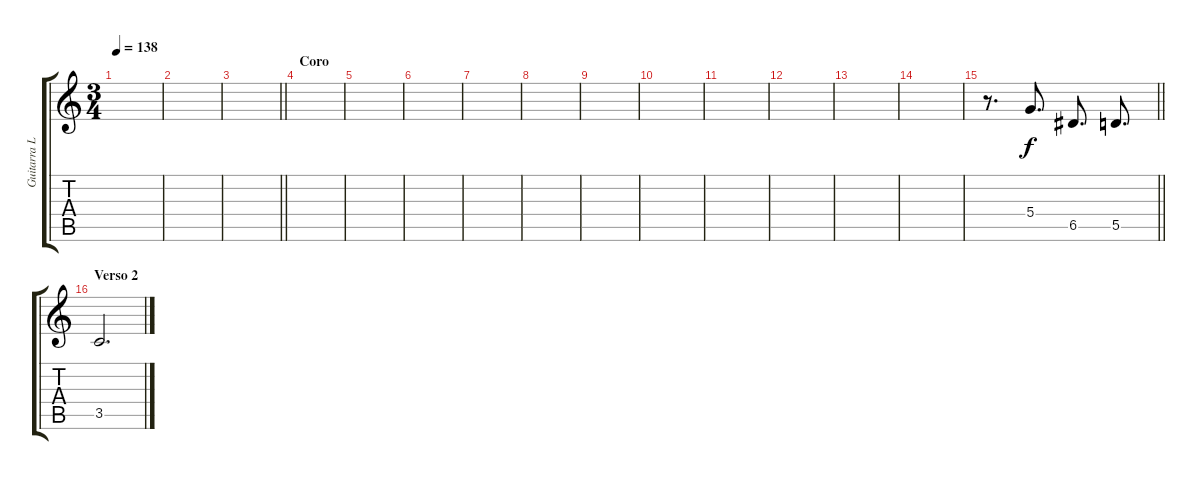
\track ("Guitarra Lider" "Guitarra L") {instrument acousticguitarsteel}
\staff {score tabs}
\tuning (E4 B3 G3 D3 A2 E2) {hide}
\ts (3 4)
\tempo 138
\clef g2
\ks c
|
|
\barLineRight lightlight
|
\section ("" "Coro")
|
|
|
|
|
|
|
|
|
|
|
\barLineRight lightlight
r.8{d} 5.4.8{d} 6.5.8{d} 5.5.8{d} |
\section ("" "Verso 2")
3.5.2{d}
